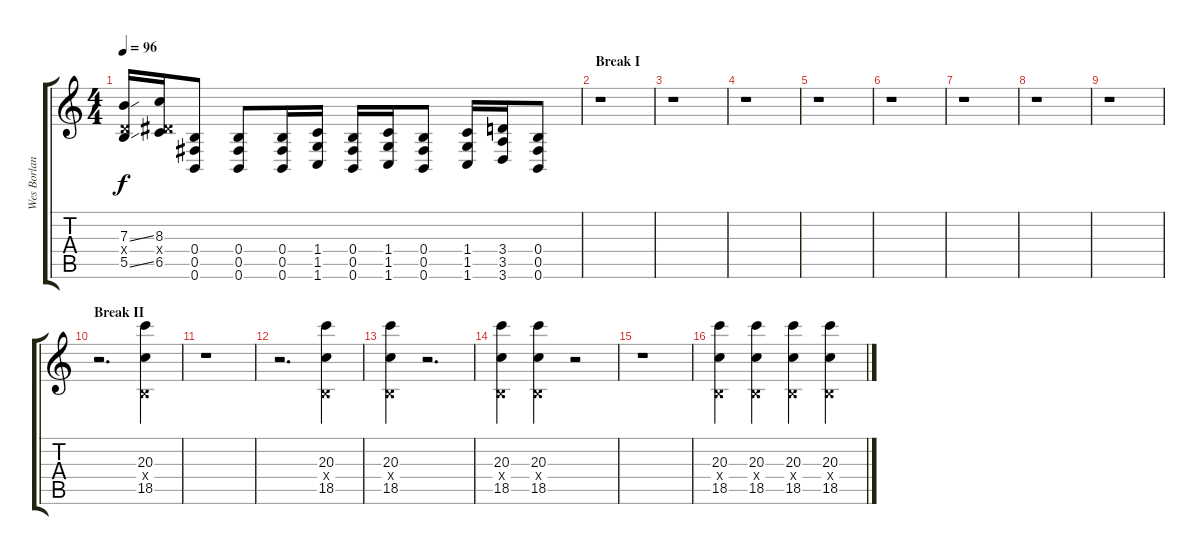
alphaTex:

\track ("Wes Borland - Distortion Guitar" "Wes Borlan") {instrument distortionguitar}
\staff {score tabs}
\tuning (Db4 Ab3 E3 B2 Gb2 B1) {hide}
\ts (4 4)
\tempo 96
\clef g2
\ks c
(7.3{ss} 3.4{x} 5.5{ss}).16{dy f} (8.3 4.4{x} 6.5).16 (0.4 0.5 0.6).8 (0.4 0.5 0.6).8 (0.4 0.5 0.6).16 (1.4 1.5 1.6).16 (0.4 0.5 0.6).16 (1.4 1.5 1.6).16 (0.4 0.5 0.6).8 (1.4 1.5 1.6).16 (3.4 3.5 3.6).16 (0.4 0.5 0.6).8 |
\section ("" "Break I")
r.1 |
r.1 |
r.1 |
r.1 |
r.1 |
r.1 |
r.1 |
r.1 |
\section ("" "Break II")
r.2{d} (20.3 0.4{x} 18.5).4 |
r.1 |
r.2{d} (20.3 0.4{x} 18.5).4 |
(20.3 0.4{x} 18.5).4 r.2{d} |
(20.3 0.4{x} 18.5).4 (20.3 0.4{x} 18.5).4 r.2 |
r.1 |
(20.3 0.4{x} 18.5).4 (20.3 0.4{x} 18.5).4 (20.3 0.4{x} 18.5).4 (20.3 0.4{x} 18.5).4
